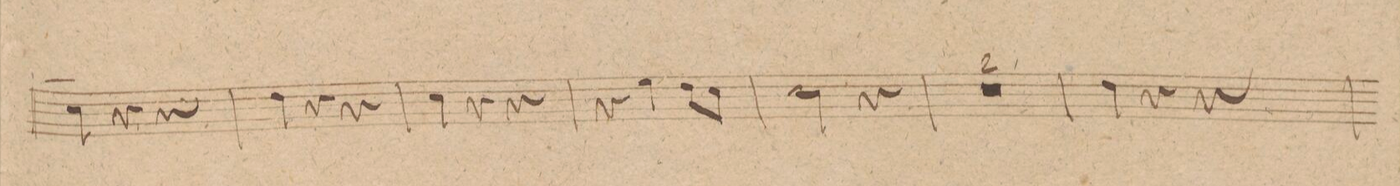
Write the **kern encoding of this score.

**kern	**dynam
*I"Corno 1mo in D	*
*clefG2	*
*k[f#c#]	*
*M3/4	*
4d\]	.
4r	.
4r	.
=51	=51
4e\	.
4r	.
4r	.
=52	=52
4d\	.
4r	.
4r	.
=53	=53
4r	.
4f#\	.
8e\L	.
8d\J	.
=54	=54
2d\	.
4r	.
=55	=55
1.r	.
=56	=56
=57	=57
4e\	.
4r	.
4r	.
=58	=58
*-	*-
